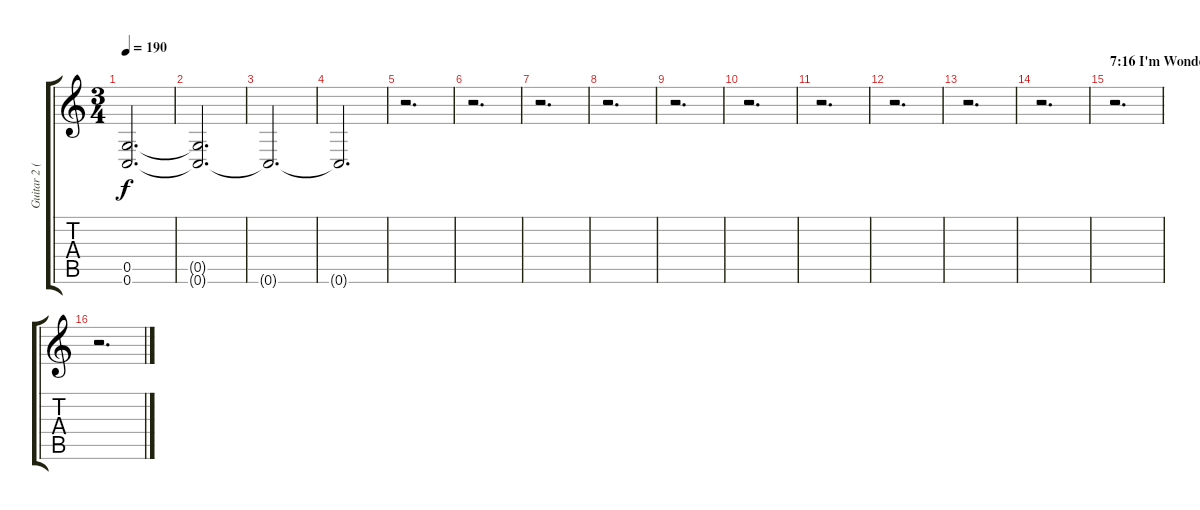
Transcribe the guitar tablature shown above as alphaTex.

\track ("Guitar 2 (Jari)" "Guitar 2 (") {instrument distortionguitar}
\staff {score tabs}
\tuning (D4 A3 F3 C3 G2 C2) {hide}
\ts (3 4)
\tempo 190
\clef g2
\ks c
(0.5{t} 0.6{t}).2{d dy f} |
(0.5{t} 0.6{t}).2{d} |
0.6{t}.2{d} |
0.6{t}.2{d} |
r.2{d} |
r.2{d} |
r.2{d} |
r.2{d} |
r.2{d} |
r.2{d} |
r.2{d} |
r.2{d} |
r.2{d} |
r.2{d} |
\section ("" "7:16 I'm Wondering Now")
r.2{d} |
r.2{d}
